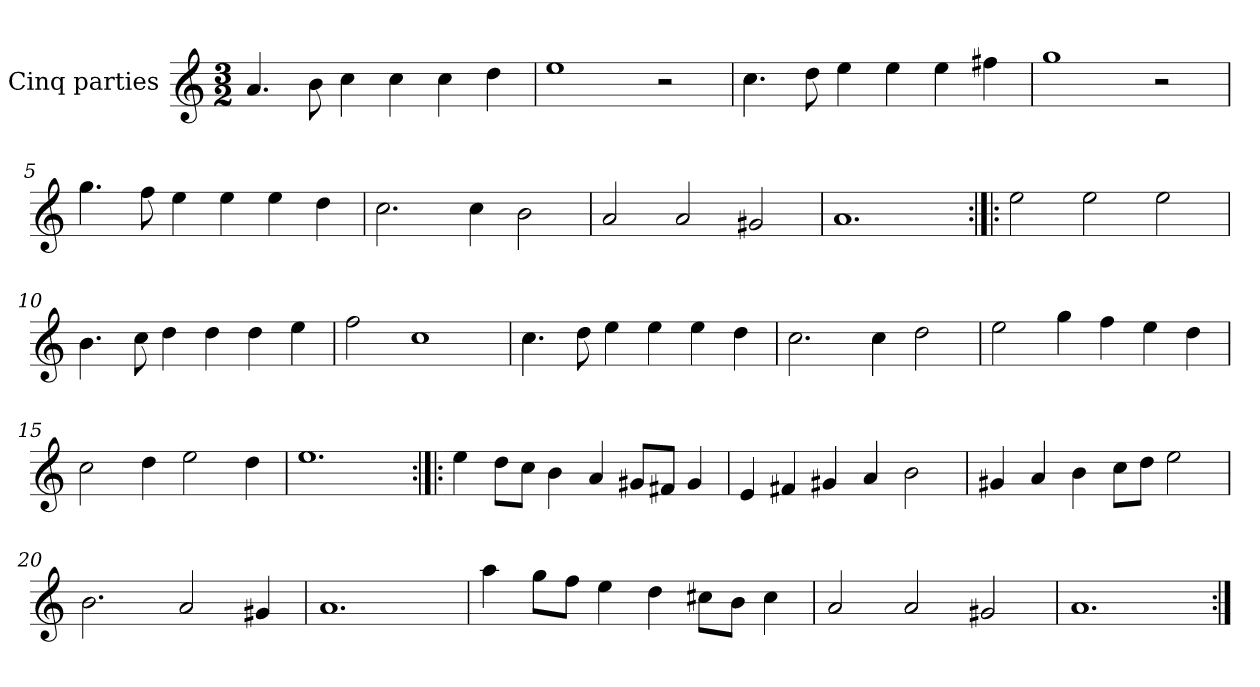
**kern
*part1
*staff1
*I"Cinq parties
*clefG2
*k[]
*M3/2
*MM180
=1
4.a/
8b\
4cc\
4cc\
4cc\
4dd\
=2
1ee
2r
=3
4.cc\
8dd\
4ee\
4ee\
4ee\
4ff#X\
=4
1gg
2r
=5
4.gg\
8ff\
4ee\
4ee\
4ee\
4dd\
=6
2.cc\
4cc\
2b\
=7
2a/
2a/
2g#X/
=8
1.a
=9:|!|:
2ee\
2ee\
2ee\
=10
4.b\
8cc\
4dd\
4dd\
4dd\
4ee\
=11
2ff\
1cc
=12
4.cc\
8dd\
4ee\
4ee\
4ee\
4dd\
=13
2.cc\
4cc\
2dd\
=14
2ee\
4gg\
4ff\
4ee\
4dd\
=15
2cc\
4dd\
2ee\
4dd\
=16
1.ee
=17:|!|:
4ee\
8dd\L
8cc\J
4b\
4a/
8g#X/L
8f#X/J
4g#/
=18
4e/
4f#X/
4g#X/
4a/
2b\
=19
4g#X/
4a/
4b\
8cc\L
8dd\J
2ee\
=20
2.b\
2a/
4g#X/
=21
1.a
=22
4aa\
8gg\L
8ff\J
4ee\
4dd\
8cc#X\L
8b\J
4cc#\
=23
2a/
2a/
2g#X/
=24
1.a
=:|!
*-
